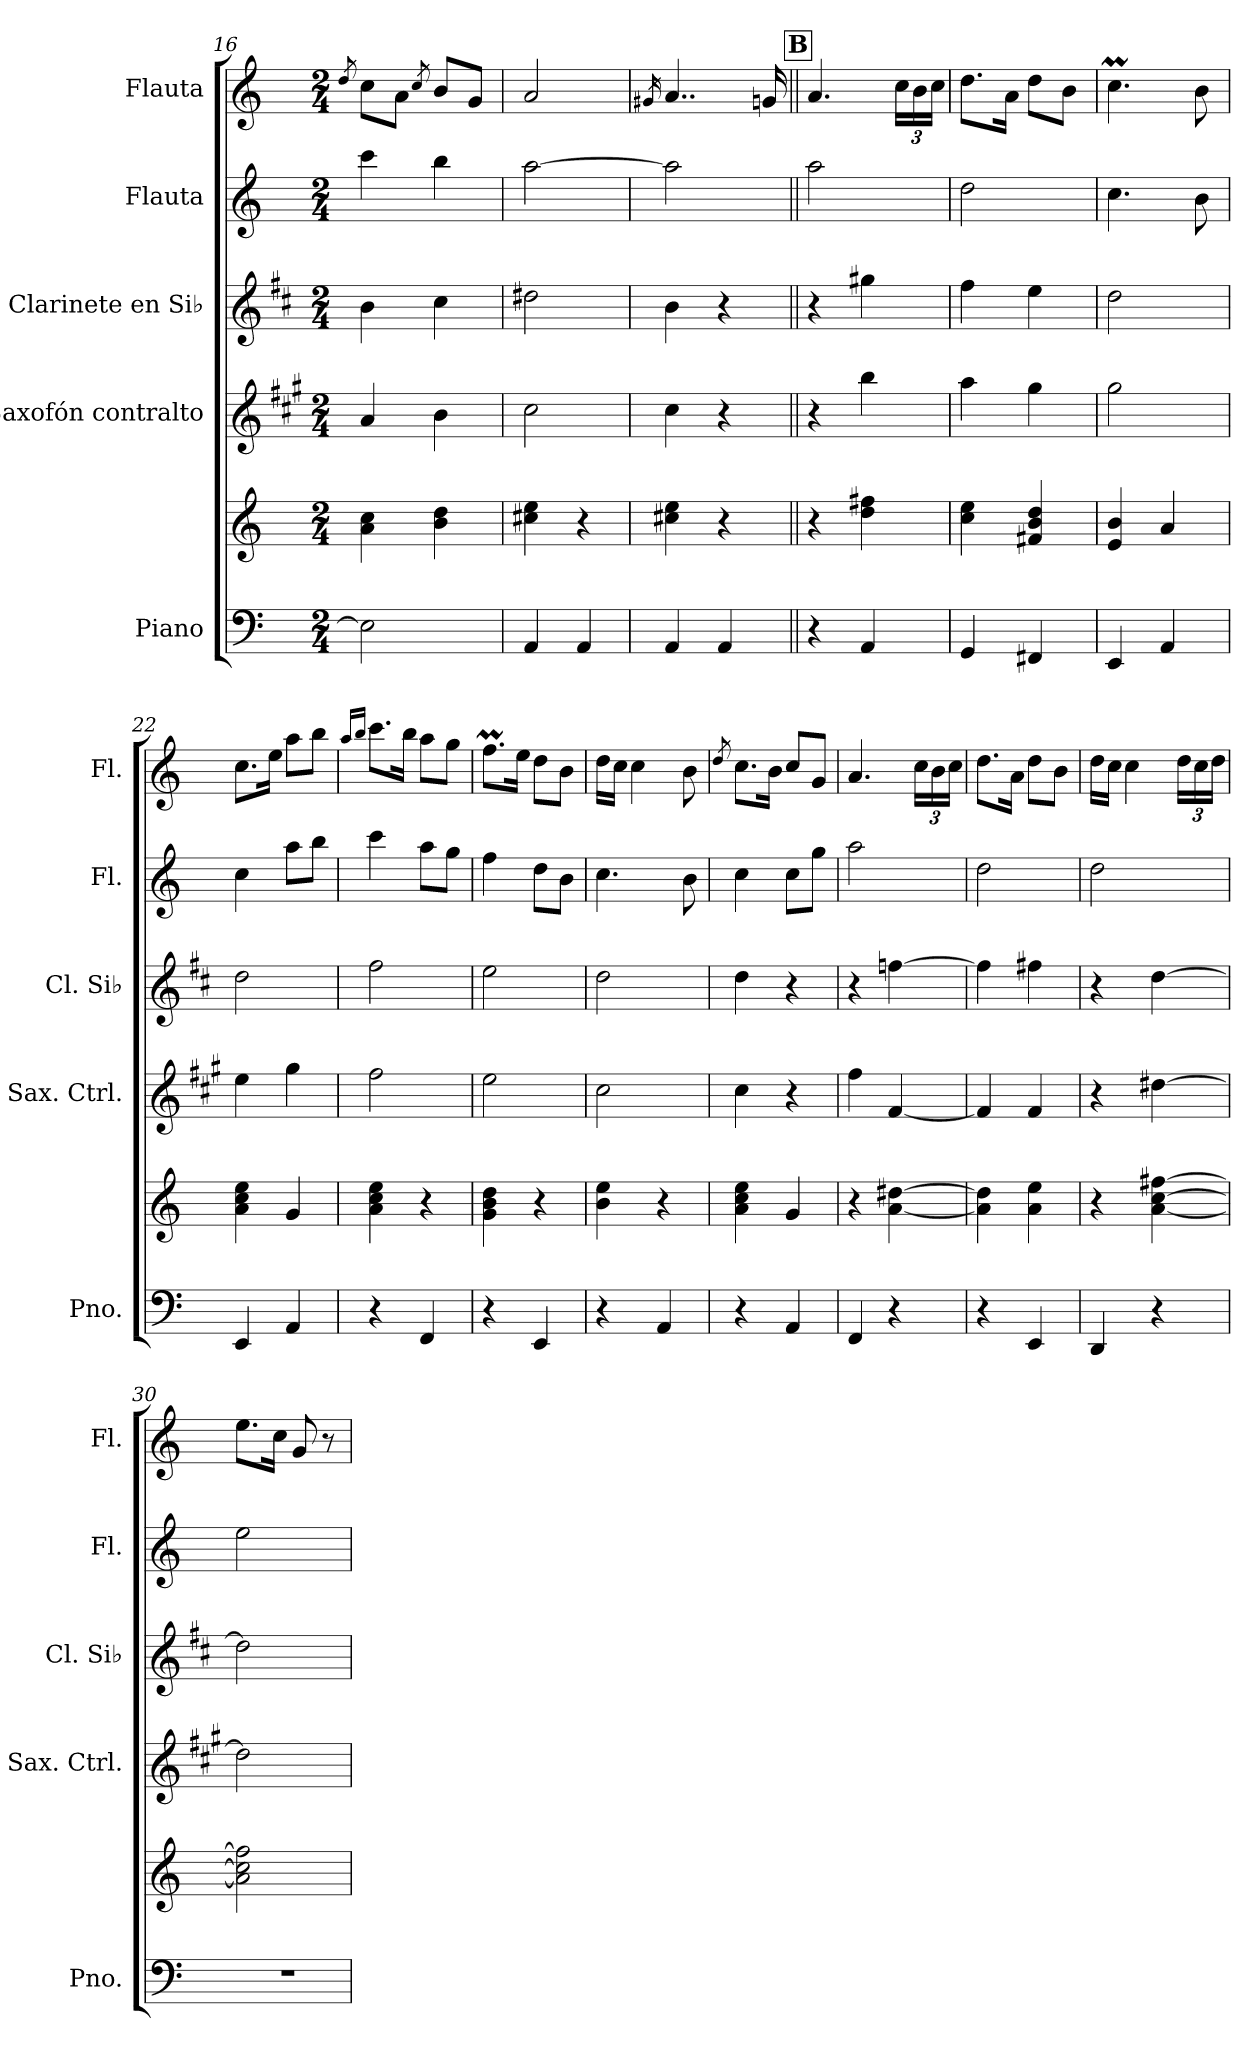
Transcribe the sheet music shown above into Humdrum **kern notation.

**kern	**kern	**kern	**kern	**kern	**kern
*part5	*part5	*part4	*part3	*part2	*part1
*staff6	*staff5	*staff4	*staff3	*staff2	*staff1
*I"Piano	*	*I"Saxofón contralto	*I"Clarinete en Si♭	*I"Flauta	*I"Flauta
*I'Pno.	*	*I'Sax. Ctrl.	*I'Cl. Si♭	*I'Fl.	*I'Fl.
!!LO:PB:g=z
*clefF4	*clefG2	*clefG2	*clefG2	*clefG2	*clefG2
*	*	*ITrd5c9	*ITrd1c2	*	*
*k[]	*k[]	*k[]	*k[]	*k[]	*k[]
*M2/4	*M2/4	*M2/4	*M2/4	*M2/4	*M2/4
=16	=16	=16	=16	=16	=16
.	.	.	.	.	8qdd/
2E\]	4a\ 4cc\	4c/	4a\	4ccc\	8cc\L
.	.	.	.	.	8a\J
.	.	.	.	.	8qcc/
.	4b\ 4dd\	4d\	4b\	4bb\	8b/L
.	.	.	.	.	8g/J
=17	=17	=17	=17	=17	=17
4AA/	4cc#X\ 4ee\	2e\	2cc#X\	[2aa\	2a/
4AA/	4r	.	.	.	.
=18	=18	=18	=18	=18	=18
.	.	.	.	.	16qg#X/
4AA/	4cc#X\ 4ee\	4e\	4a\	2aa\]	4..a/
4AA/	4r	4r	4r	.	.
.	.	.	.	.	16gn/
!!LO:REH:place=s1:a:B:fs=14:t=B
=19||	=19||	=19||	=19||	=19||	=19||
4r	4r	4r	4r	2aa\	4.a/
4AA/	4dd\ 4ff#X\	4dd\	4ff#X\	.	.
*	*	*	*	*	*Xbrackettup
.	.	.	.	.	24cc\LL
.	.	.	.	.	24b\
.	.	.	.	.	24cc\JJ
=20	=20	=20	=20	=20	=20
4GG/	4cc\ 4ee\	4cc\	4ee\	2dd\	8.dd\L
.	.	.	.	.	16a\Jk
4FF#X/	4f#X/ 4b/ 4dd/	4b\	4dd\	.	8dd\L
.	.	.	.	.	8b\J
=21	=21	=21	=21	=21	=21
4EE/	4e/ 4b/	2b\	2cc\	4.cc\	4.ccM\
4AA/	4a/	.	.	.	.
.	.	.	.	8b\	8b\
=22	=22	=22	=22	=22	=22
4EE/	4a\ 4cc\ 4ee\	4g\	2cc\	4cc\	8.cc\L
.	.	.	.	.	16ee\Jk
4AA/	4g/	4b\	.	8aa\L	8aa\L
.	.	.	.	8bb\J	8bb\J
=23	=23	=23	=23	=23	=23
.	.	.	.	.	16qaa/LL
.	.	.	.	.	16qbb/JJ
4r	4a\ 4cc\ 4ee\	2a\	2ee\	4ccc\	8.ccc\L
.	.	.	.	.	16bb\Jk
4FF/	4r	.	.	8aa\L	8aa\L
.	.	.	.	8gg\J	8gg\J
!!LO:LB:g=z
=24	=24	=24	=24	=24	=24
4r	4g\ 4b\ 4dd\	2g\	2dd\	4ff\	8.ffM\L
.	.	.	.	.	16ee\Jk
4EE/	4r	.	.	8dd\L	8dd\L
.	.	.	.	8b\J	8b\J
=25	=25	=25	=25	=25	=25
4r	4b\ 4ee\	2e\	2cc\	4.cc\	16dd\LL
.	.	.	.	.	16cc\JJ
.	.	.	.	.	4cc\
4AA/	4r	.	.	.	.
.	.	.	.	8b\	8b\
=26	=26	=26	=26	=26	=26
.	.	.	.	.	8qdd/
4r	4a\ 4cc\ 4ee\	4e\	4cc\	4cc\	8.cc\L
.	.	.	.	.	16b\Jk
4AA/	4g/	4r	4r	8cc\L	8cc/L
.	.	.	.	8gg\J	8g/J
=27	=27	=27	=27	=27	=27
4FF/	4r	4a\	4r	2aa\	4.a/
4r	[4a\ [4dd#X\	[4A/	[4ee-X\	.	.
.	.	.	.	.	24cc\LL
.	.	.	.	.	24b\
.	.	.	.	.	24cc\JJ
=28	=28	=28	=28	=28	=28
4r	4a\] 4dd#\]	4A/]	4ee-\]	2dd\	8.dd\L
.	.	.	.	.	16a\Jk
4EE/	4a\ 4ee\	4A/	4een\	.	8dd\L
.	.	.	.	.	8b\J
=29	=29	=29	=29	=29	=29
4DD/	4r	4r	4r	2dd\	16dd\LL
.	.	.	.	.	16cc\JJ
.	.	.	.	.	4cc\
4r	[4a\ [4cc\ [4ff#X\	[4f#X\	[4cc\	.	.
.	.	.	.	.	24dd\LL
.	.	.	.	.	24cc\
.	.	.	.	.	24dd\JJ
=30	=30	=30	=30	=30	=30
2r	2a\] 2cc\] 2ff#\]	2f#\]	2cc\]	2ee\	8.ee\L
.	.	.	.	.	16cc\Jk
.	.	.	.	.	8g/
.	.	.	.	.	8r
=	=	=	=	=	=
*-	*-	*-	*-	*-	*-
